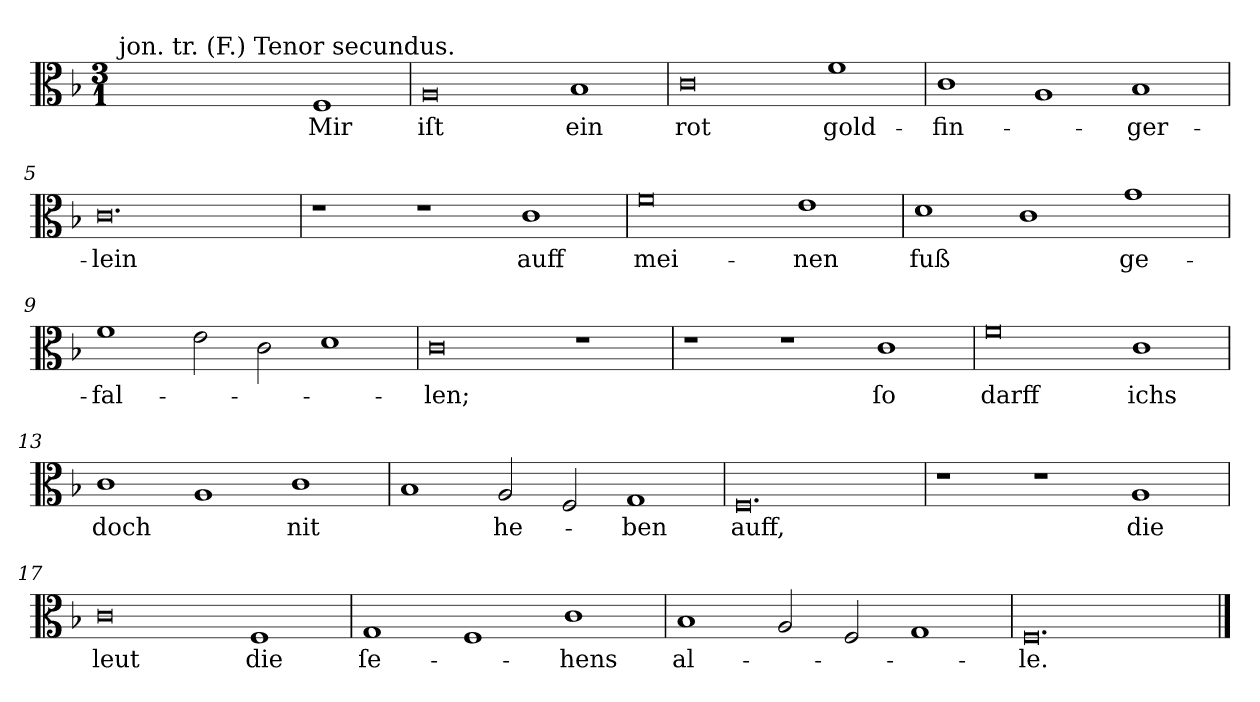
**kern	**text
*part1	*part1
*staff1	*staff1
*clefC3	*
*k[b-]	*
*F:ion	*
*M3/1	*
=1	=1
!LO:TX:a:t=jon. tr. (F.) Tenor secundus.	!
1ryy	.
1ryy	.
1F	Mir
=2	=2
0A	iſt
1B-	ein
=3	=3
0c	rot
1f	gold-
=4	=4
1c	-fin-
1A	.
1B-	-ger-
=5	=5
0.c	-lein
=6	=6
1r	.
1r	.
1c	auff
=7	=7
0f	mei-
1e	-nen
=8	=8
1d	fuß
1c	.
1g	ge-
=9	=9
1f	-fal-
2e	.
2c	.
1d	.
=10	=10
0c	-len;
1r	.
=11	=11
1r	.
1r	.
1c	ſo
=12	=12
0f	darff
1c	ichs
=13	=13
1c	doch
1A	.
1c	nit
=14	=14
1B-	.
2A	he-
2F	.
1G	-ben
=15	=15
0.F	auff,
=16	=16
1r	.
1r	.
1A	die
=17	=17
0c	leut
1F	die
=18	=18
1G	ſe-
1F	.
1c	-hens
=19	=19
1B-	al-
2A	.
2F	.
1G	.
=20	=20
0.F/	-le.
==	==
*-	*-
